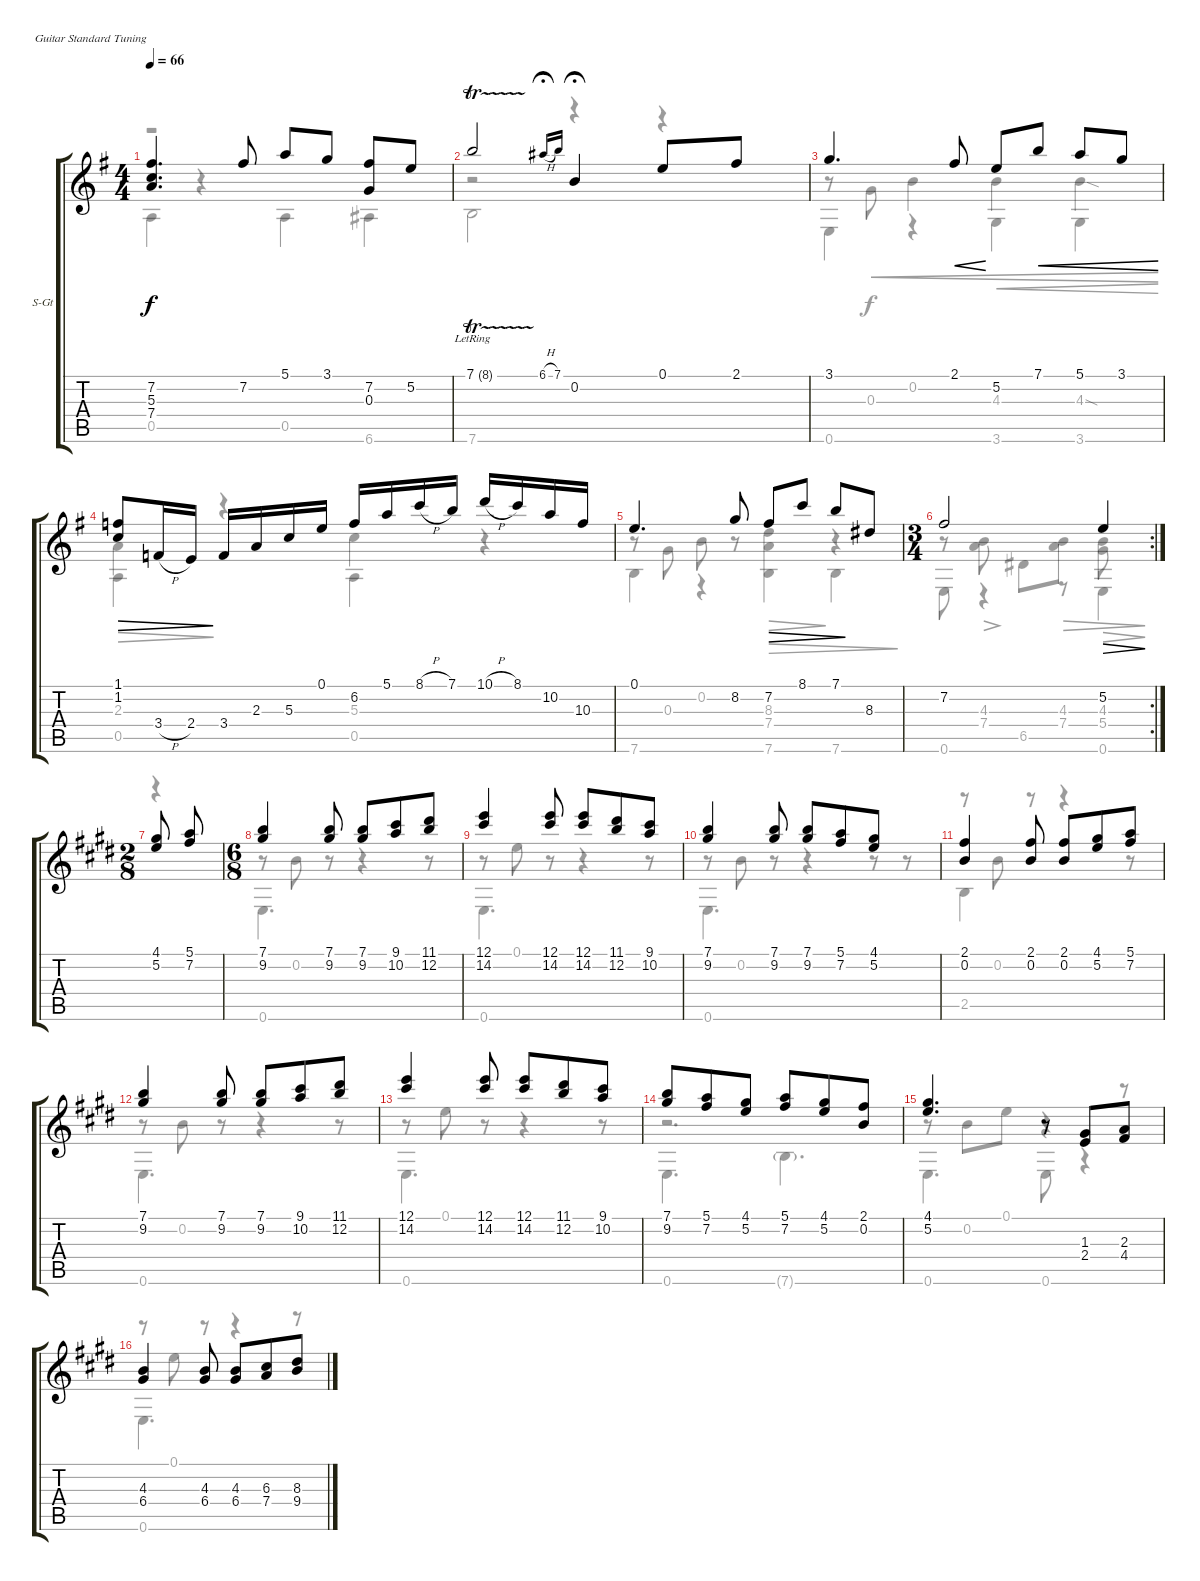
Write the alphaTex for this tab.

\bracketExtendMode groupsimilarinstruments
\firstSystemTrackNameOrientation horizontal
\otherSystemsTrackNameOrientation horizontal
\track ("Guitar" "S-Gt") {instrument acousticguitarsteel}
\staff {score tabs}
\tuning (E4 B3 G3 D3 A2 E2)
\voice
\ts (4 4)
\tempo 66
\clef g2
\ks g
(7.2 5.3 7.4).4{d dy f} 7.2.8 5.1.8 3.1.8 (0.3 7.2).8 5.2.8 |
7.1{tr (8 16) lr}.2 6.1{h}.16{gr onbeat fermata (medium 0.21)} 7.1.16{gr onbeat} 0.2.4{fermata (medium 0.21)} 0.1.8 2.1.8 |
3.1.4{d} 2.1.8{cre} 5.2.8 7.1.8{cre} 5.1.8{cre} 3.1.8{cre} |
(1.2 1.1).8{dec} 3.4{h}.16{dec} 2.4.16{dec} 3.4.16 2.3.16 5.3.16 0.1.16 6.2.16 5.1.16 8.1{h}.16 7.1.16 10.1{h}.16 8.1.16 10.2.16 10.3.16 |
0.1.4{d} 8.2.8 7.2.8{dec} 8.1.8{dec} 7.1.8{dec} 8.3.8 |
\rc 2
\ts (3 4)
7.2.2 5.2.4{dec} |
\ts (2 8)
\ks c#minor
(4.1 5.2).8 (7.2 5.1).8 |
\ts (6 8)
(7.1 9.2).4 (9.2 7.1).8 (9.2 7.1).8 (10.2 9.1).8 (12.2 11.1).8 |
(14.2 12.1).4 (14.2 12.1).8 (14.2 12.1).8 (12.2 11.1).8 (10.2 9.1).8 |
(7.1 9.2).4 (9.2 7.1).8 (9.2 7.1).8 (5.1 7.2).8 (4.1 5.2).8 |
(0.2 2.1).4 (0.2 2.1).8 (0.2 2.1).8 (4.1 5.2).8 (7.2 5.1).8 |
(7.1 9.2).4 (9.2 7.1).8 (9.2 7.1).8 (10.2 9.1).8 (12.2 11.1).8 |
(14.2 12.1).4 (14.2 12.1).8 (14.2 12.1).8 (12.2 11.1).8 (10.2 9.1).8 |
(9.2 7.1).8 (5.1 7.2).8 (4.1 5.2).8 (5.1 7.2).8 (5.2 4.1).8 (0.2 2.1).8 |
(4.1 5.2).4{d} r.8 (1.3 2.4).8 (2.3 4.4).8 |
(4.3 6.4).4 (4.3 6.4).8 (4.3 6.4).8 (6.3 7.4).8 (8.3 9.4).8
\voice
\clef g2
\ottava regular
\simile none
\ks g
r.1{dy f} |
r.2 r.4{fermata (medium 0.21)} r.4 |
r.8 0.3.8{cre} 0.2.4{cre} 4.3.4{cre} 4.3{sod}.4{cre} |
2.3.4 r.4 5.3.4 r.4 |
r.8 0.3.8 0.2.8 r.8 (7.4 8.3).4{dec} r.4 |
r.8 (7.4 4.3).8{dec} 6.5.8 (4.3 7.4).8{dec} (4.3 5.4).8{dec} |
\ks c#minor
r.4 |
r.8 0.2.8 r.8 r.4 r.8 |
r.8 0.1.8 r.8 r.4 r.8 |
r.8 0.2.8 r.8 r.4 r.8 r.8 |
r.8 0.2.8 r.8 r.4 r.8 |
r.8 0.2.8 r.8 r.4 r.8 |
r.8 0.1.8 r.8 r.4 r.8 |
r.2{d} |
r.8 0.2.8 0.1.8 r.4 r.8 |
r.8 0.1.8 r.8 r.4 r.8
\voice
\clef g2
\ottava regular
\simile none
\ks g
0.5.4{dy f} r.4 0.5.4 6.6.4 |
7.6.2 r.4{fermata (medium 0.21)} r.4 |
0.6.4 r.4 3.6.4{cre} 3.6.4{cre} |
0.5.4{dec} r.4 0.5.4 r.4 |
7.6.4 r.4 7.6.4{dec} 7.6.4{dec} |
0.6.8 r.4 r.8 0.6.4{dec} |
\ks c#minor
|
0.6.4{d} r.4 r.8 |
0.6.4{d} r.4 r.8 |
0.6.4{d} r.4 r.8 |
2.5.4 r.8 r.4 r.8 |
0.6.4{d} r.4 r.8 |
0.6.4{d} r.4 r.8 |
0.6.4{d} 7.6{g}.4{d} |
0.6.4{d} 0.6.8 r.4 |
0.6.4{d} r.4 r.8
